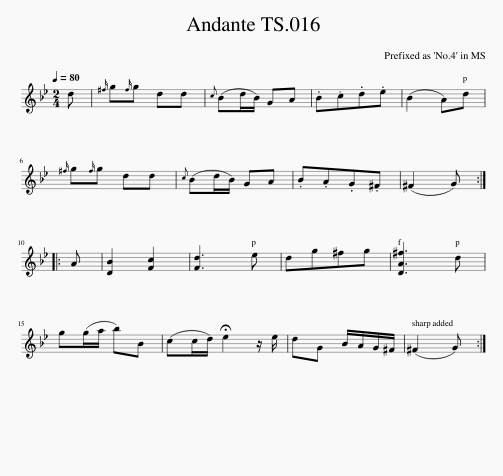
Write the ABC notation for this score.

X:1
L:1/8
Q:1/4=80
M:2/4
I:linebreak $
K:Bb
V:1 treble
V:1
 d |{^f} g{f}g dd |{c} (Bd/B/) GA | .B.c.d.e | (B2 A)d |$ %5
{^f} g{f}g dd |{c} (Bd/B/) GA | .B.A.G.^F | (^F2 G) ::$ A | %10
 [DB]2 [Fc]2 | [Fd]3 e | dg^fg | [DA^f]3 d |$ g(g/a/ b)B | %15
 (cc/d/) !fermata!e2 z/ e/ | dG B/A/G/^F/ | (^F2 G) :| %18
